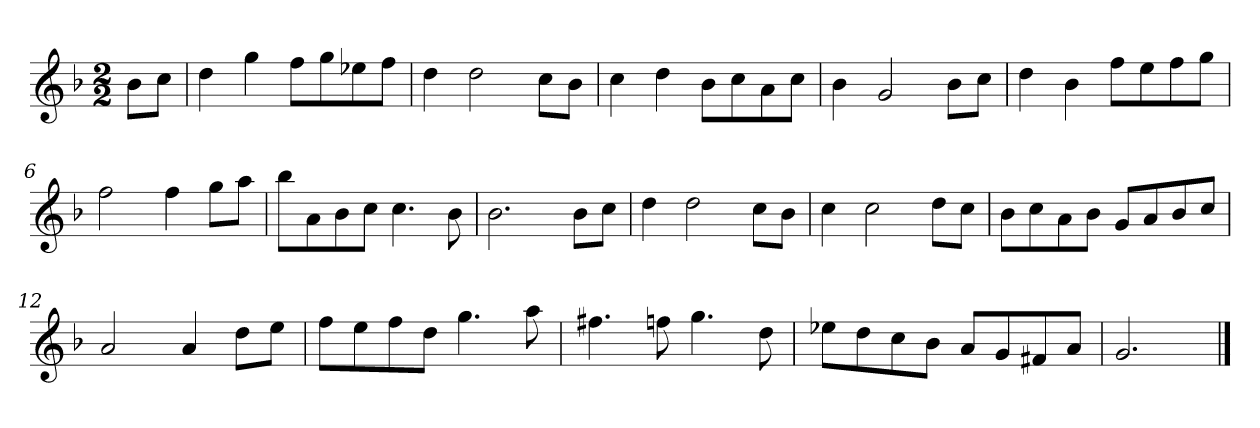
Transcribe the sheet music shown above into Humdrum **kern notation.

**kern
*part1
*staff1
*k[b-]
*M2/2
*MM120
=
8b-L
8ccJ
=1
4dd
4gg
8ffL
8gg
8ee-X
8ffJ
=2
4dd
2dd
8ccL
8b-J
=3
4cc
4dd
8b-L
8cc
8a
8ccJ
=4
4b-
2g
8b-L
8ccJ
=5
4dd
4b-
8ffL
8ee
8ff
8ggJ
=6
2ff
4ff
8ggL
8aaJ
=7
8bb-L
8a
8b-
8ccJ
4.cc
8b-
=8
2.b-
8b-L
8ccJ
=9
4dd
2dd
8ccL
8b-J
=10
4cc
2cc
8ddL
8ccJ
=11
8b-L
8cc
8a
8b-J
8gL
8a
8b-
8ccJ
=12
2a
4a
8ddL
8eeJ
=13
8ffL
8ee
8ff
8ddJ
4.gg
8aa
=14
4.ff#X
8ffn
4.gg
8dd
=15
8ee-XL
8dd
8cc
8b-J
8aL
8g
8f#X
8aJ
=16
2.g
==
*-
